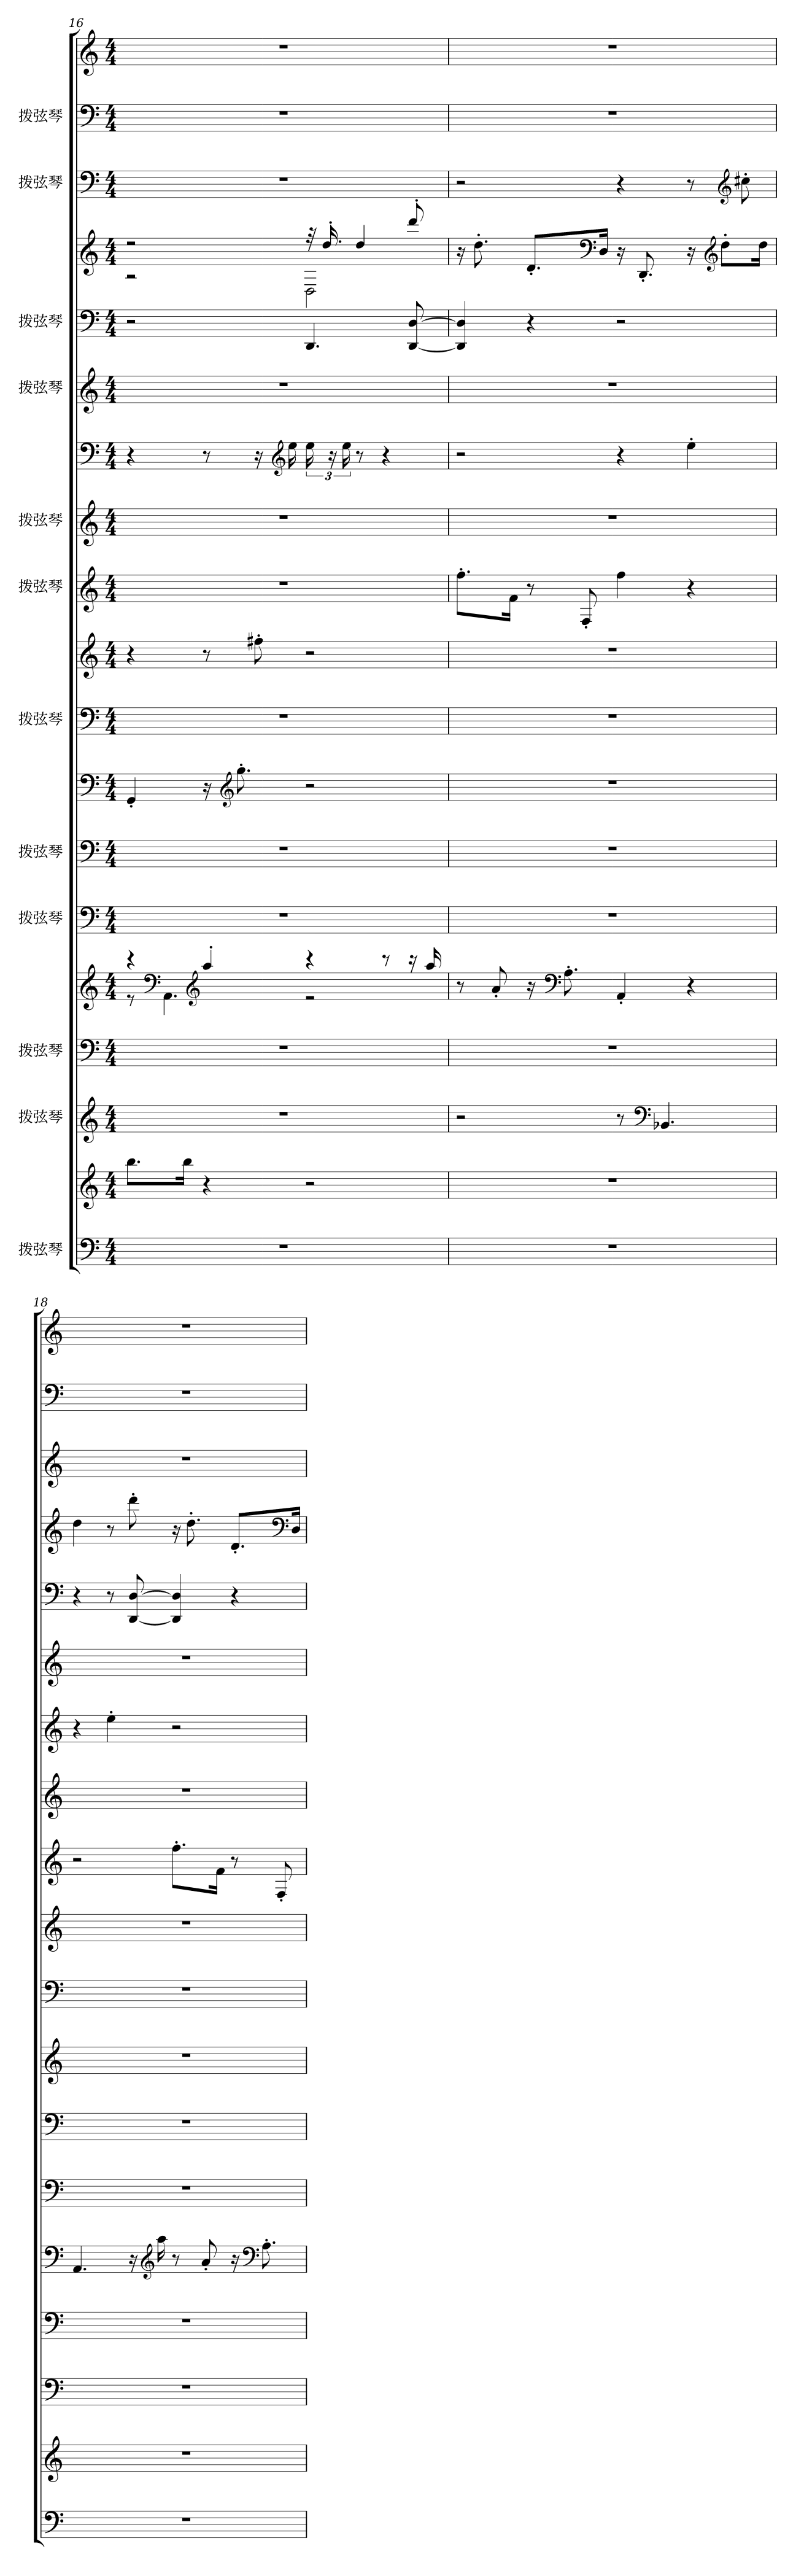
**kern	**kern	**kern	**kern	**kern	**kern	**kern	**kern	**kern	**kern	**kern	**kern	**kern	**kern	**kern	**kern	**kern	**kern	**kern
*part12	*part12	*part11	*part10	*part10	*part9	*part8	*part8	*part7	*part7	*part6	*part5	*part5	*part4	*part3	*part3	*part2	*part1	*part1
*staff19	*staff18	*staff17	*staff16	*staff15	*staff14	*staff13	*staff12	*staff11	*staff10	*staff9	*staff8	*staff7	*staff6	*staff5	*staff4	*staff3	*staff2	*staff1
*I"拨弦琴	*	*I"拨弦琴	*I"拨弦琴	*	*I"拨弦琴	*I"拨弦琴	*	*I"拨弦琴	*	*I"拨弦琴	*I"拨弦琴	*	*I"拨弦琴	*I"拨弦琴	*	*I"拨弦琴	*I"拨弦琴	*
*clefF4	*clefG2	*clefG2	*clefF4	*clefG2	*clefF4	*clefF4	*clefF4	*clefF4	*clefG2	*clefG2	*clefG2	*clefF4	*clefG2	*clefF4	*clefG2	*clefF4	*clefF4	*clefG2
*k[]	*k[]	*k[]	*k[]	*k[]	*k[]	*k[]	*k[]	*k[]	*k[]	*k[]	*k[]	*k[]	*k[]	*k[]	*k[]	*k[]	*k[]	*k[]
*M4/4	*M4/4	*M4/4	*M4/4	*M4/4	*M4/4	*M4/4	*M4/4	*M4/4	*M4/4	*M4/4	*M4/4	*M4/4	*M4/4	*M4/4	*M4/4	*M4/4	*M4/4	*M4/4
=16	=16	=16	=16	=16	=16	=16	=16	=16	=16	=16	=16	=16	=16	=16	=16	=16	=16	=16
*	*	*	*	*^	*	*	*	*	*	*	*	*	*	*	*^	*	*	*
1r	8.bb\L	1r	1r	4r	8r	1r	1r	4GG'/	1r	4r	1r	1r	4r	1r	2r	2r	2r	1r	1r	1r
*	*	*	*	*clefF4	*	*	*	*	*	*	*	*	*	*	*	*	*	*	*	*
.	.	.	.	.	4.AA\	.	.	.	.	.	.	.	.	.	.	.	.	.	.	.
.	16bb\Jk	.	.	.	.	.	.	.	.	.	.	.	.	.	.	.	.	.	.	.
*	*	*	*	*clefG2	*	*	*	*	*	*	*	*	*	*	*	*	*	*	*	*
.	4r	.	.	4aa'/	.	.	.	16r	.	8r	.	.	8r	.	.	.	.	.	.	.
*	*	*	*	*	*	*	*	*clefG2	*	*	*	*	*	*	*	*	*	*	*	*
.	.	.	.	.	.	.	.	8.gg'\	.	.	.	.	.	.	.	.	.	.	.	.
.	.	.	.	.	.	.	.	.	.	8ff#X'\	.	.	16r	.	.	.	.	.	.	.
*	*	*	*	*	*	*	*	*	*	*	*	*	*clefG2	*	*	*	*	*	*	*
.	.	.	.	.	.	.	.	.	.	.	.	.	16ee\	.	.	.	.	.	.	.
.	2r	.	.	4r	2r	.	.	2r	.	2r	.	.	24ee\	.	4.DD/	32r	2D\	.	.	.
.	.	.	.	.	.	.	.	.	.	.	.	.	.	.	.	16.dd'/	.	.	.	.
.	.	.	.	.	.	.	.	.	.	.	.	.	24r	.	.	.	.	.	.	.
.	.	.	.	.	.	.	.	.	.	.	.	.	24ee\	.	.	.	.	.	.	.
.	.	.	.	.	.	.	.	.	.	.	.	.	8r	.	.	4dd/	.	.	.	.
.	.	.	.	8r	.	.	.	.	.	.	.	.	4r	.	.	.	.	.	.	.
.	.	.	.	16r	.	.	.	.	.	.	.	.	.	.	[8DD/ [8D/	8ddd'/	.	.	.	.
.	.	.	.	16aa/	.	.	.	.	.	.	.	.	.	.	.	.	.	.	.	.
*	*	*	*	*v	*v	*	*	*	*	*	*	*	*	*	*	*v	*v	*	*	*
!!LO:PB:g=z
=17	=17	=17	=17	=17	=17	=17	=17	=17	=17	=17	=17	=17	=17	=17	=17	=17	=17	=17
1r	1r	2r	1r	8r	1r	1r	1r	1r	1r	8.ff'\L	1r	2r	1r	4DD/] 4D/]	16r	2r	1r	1r
.	.	.	.	.	.	.	.	.	.	.	.	.	.	.	8.dd'\	.	.	.
.	.	.	.	8a'/	.	.	.	.	.	.	.	.	.	.	.	.	.	.
.	.	.	.	.	.	.	.	.	.	16f\Jk	.	.	.	.	.	.	.	.
.	.	.	.	16r	.	.	.	.	.	8r	.	.	.	4r	8.d'/L	.	.	.
*	*	*	*	*clefF4	*	*	*	*	*	*	*	*	*	*	*	*	*	*
.	.	.	.	8.A'\	.	.	.	.	.	.	.	.	.	.	.	.	.	.
.	.	.	.	.	.	.	.	.	.	8F'/	.	.	.	.	.	.	.	.
*	*	*	*	*	*	*	*	*	*	*	*	*	*	*	*clefF4	*	*	*
.	.	.	.	.	.	.	.	.	.	.	.	.	.	.	16D/Jk	.	.	.
.	.	8r	.	4AA'/	.	.	.	.	.	4ff\	.	4r	.	2r	16r	4r	.	.
.	.	.	.	.	.	.	.	.	.	.	.	.	.	.	8.DD'/	.	.	.
*	*	*clefF4	*	*	*	*	*	*	*	*	*	*	*	*	*	*	*	*
.	.	4.BB-X/	.	.	.	.	.	.	.	.	.	.	.	.	.	.	.	.
.	.	.	.	4r	.	.	.	.	.	4r	.	4ee'\	.	.	16r	8r	.	.
*	*	*	*	*	*	*	*	*	*	*	*	*	*	*	*clefG2	*	*	*
.	.	.	.	.	.	.	.	.	.	.	.	.	.	.	8dd'\L	.	.	.
*	*	*	*	*	*	*	*	*	*	*	*	*	*	*	*	*clefG2	*	*
.	.	.	.	.	.	.	.	.	.	.	.	.	.	.	.	8cc#X'\	.	.
.	.	.	.	.	.	.	.	.	.	.	.	.	.	.	16dd\Jk	.	.	.
=18	=18	=18	=18	=18	=18	=18	=18	=18	=18	=18	=18	=18	=18	=18	=18	=18	=18	=18
1r	1r	1r	1r	4.AA/	1r	1r	1r	1r	1r	2r	1r	4r	1r	4r	4dd\	1r	1r	1r
.	.	.	.	.	.	.	.	.	.	.	.	4ee'\	.	8r	8r	.	.	.
.	.	.	.	16r	.	.	.	.	.	.	.	.	.	[8DD/ [8D/	8ddd'\	.	.	.
*	*	*	*	*clefG2	*	*	*	*	*	*	*	*	*	*	*	*	*	*
.	.	.	.	16aa\	.	.	.	.	.	.	.	.	.	.	.	.	.	.
.	.	.	.	8r	.	.	.	.	.	8.ff'\L	.	2r	.	4DD/] 4D/]	16r	.	.	.
.	.	.	.	.	.	.	.	.	.	.	.	.	.	.	8.dd'\	.	.	.
.	.	.	.	8a'/	.	.	.	.	.	.	.	.	.	.	.	.	.	.
.	.	.	.	.	.	.	.	.	.	16f\Jk	.	.	.	.	.	.	.	.
.	.	.	.	16r	.	.	.	.	.	8r	.	.	.	4r	8.d'/L	.	.	.
*	*	*	*	*clefF4	*	*	*	*	*	*	*	*	*	*	*	*	*	*
.	.	.	.	8.A'\	.	.	.	.	.	.	.	.	.	.	.	.	.	.
.	.	.	.	.	.	.	.	.	.	8F'/	.	.	.	.	.	.	.	.
*	*	*	*	*	*	*	*	*	*	*	*	*	*	*	*clefF4	*	*	*
.	.	.	.	.	.	.	.	.	.	.	.	.	.	.	16D/Jk	.	.	.
=	=	=	=	=	=	=	=	=	=	=	=	=	=	=	=	=	=	=
*-	*-	*-	*-	*-	*-	*-	*-	*-	*-	*-	*-	*-	*-	*-	*-	*-	*-	*-
